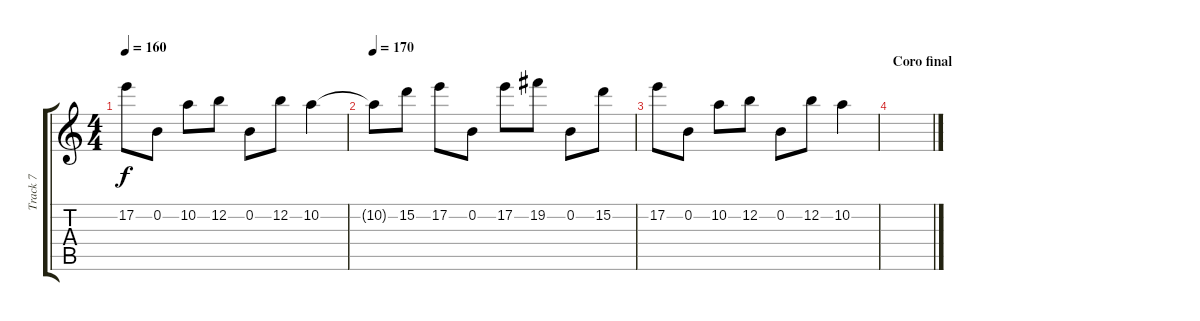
\track ("Track 7" "Track 7") {instrument distortionguitar}
\staff {score tabs}
\tuning (E4 B3 G3 D3 A2 D2) {hide}
\ts (4 4)
\tempo 160
\clef g2
\ks c
17.2.8{dy f} 0.2.8 10.2.8 12.2.8 0.2.8 12.2.8 10.2.4 |
\tempo 170
10.2{t}.8 15.2.8 17.2.8 0.2.8 17.2.8 19.2.8 0.2.8 15.2.8 |
17.2.8 0.2.8 10.2.8 12.2.8 0.2.8 12.2.8 10.2.4 |
\section ("" "Coro final")
